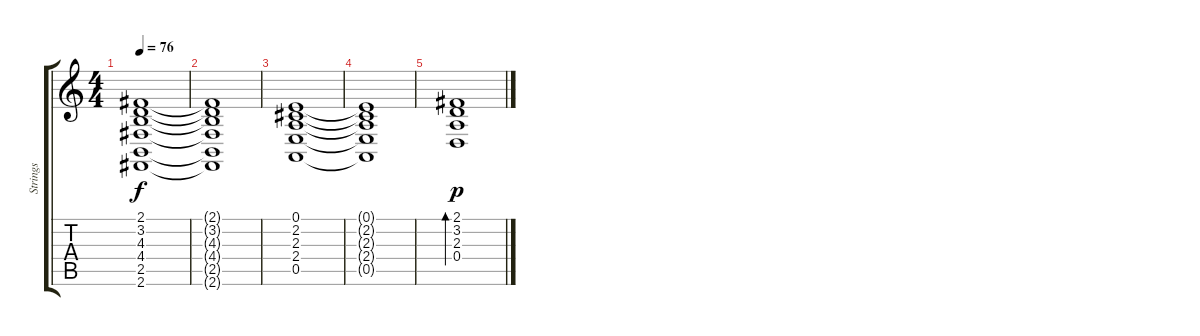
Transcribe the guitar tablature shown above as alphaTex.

\track ("Strings" "Strings") {instrument stringensemble2}
\staff {score tabs}
\tuning (E4 B3 G3 D3 A2 E2) {hide}
\ts (4 4)
\tempo 76
\clef g2
\ks c
(2.1 3.2 4.3 4.4 2.5 2.6).1{dy f} |
(2.1{t} 3.2{t} 4.3{t} 4.4{t} 2.5{t} 2.6{t}).1 |
(0.1 2.2 2.3 2.4 0.5).1 |
(0.1{t} 2.2{t} 2.3{t} 2.4{t} 0.5{t}).1 |
(2.1 3.2 2.3 0.4).1{bd 240 dy p}
